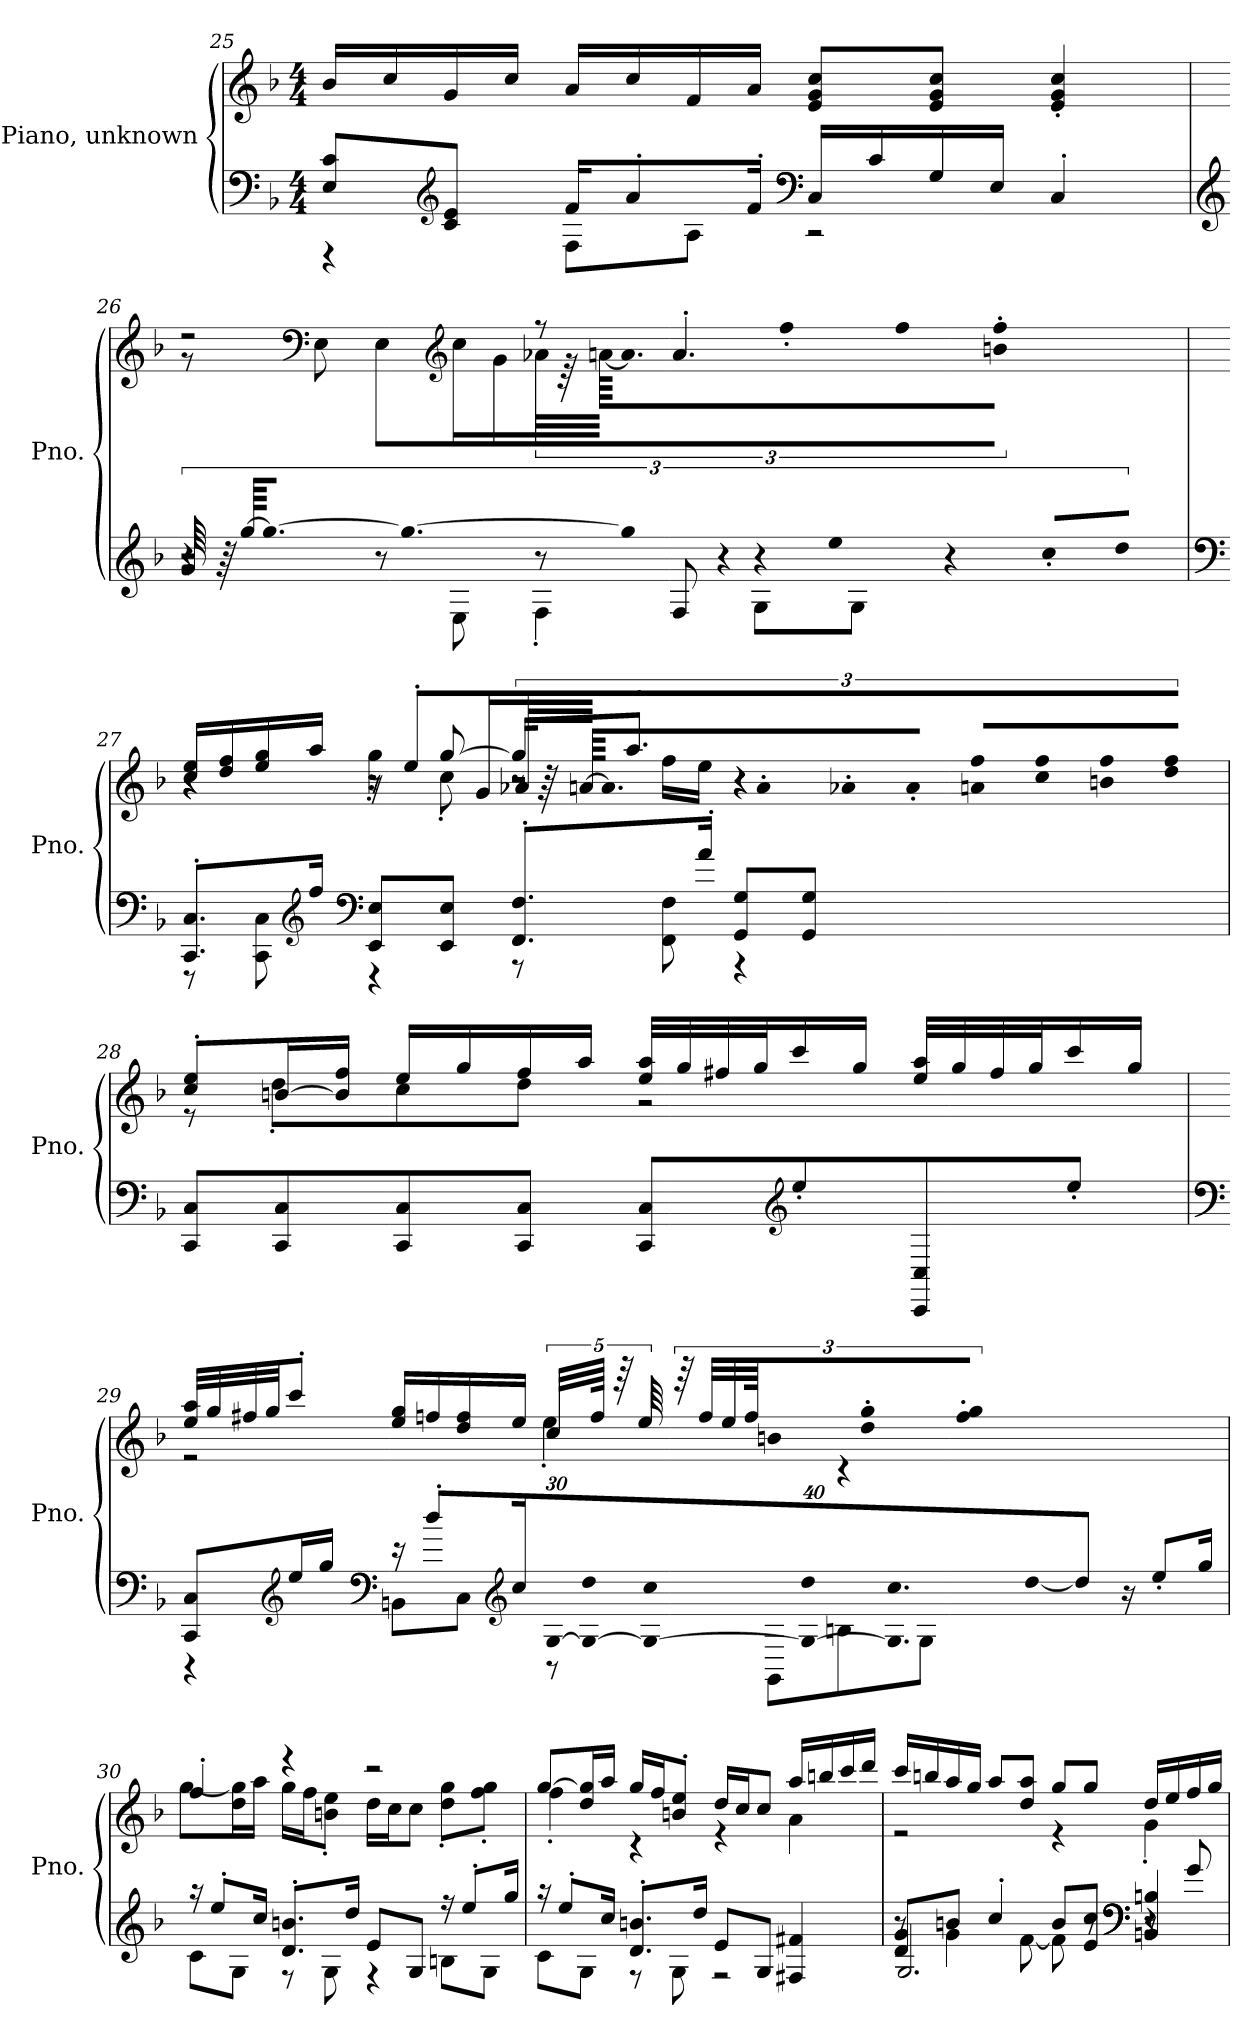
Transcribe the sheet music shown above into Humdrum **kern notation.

**kern	**kern
*part1	*part1
*staff2	*staff1
*I"Piano, unknown	*
*I'Pno.	*
*clefF4	*clefG2
*k[b-]	*k[b-]
*M4/4	*M4/4
=25	=25
*^	*
8E/ 8c/L	4r	16b-/LL
.	.	16cc/
*clefG2	*	*
8c/ 8e/J	.	16g/
.	.	16cc/JJ
16f/KL	8F\L	16a/LL
8a'/	.	16cc/
.	8A\J	16f/
16f'/Jk	.	16a/JJ
*clefF4	*	*
16C/LL	2r	8e/ 8g/ 8cc/L
16c/	.	.
16G/	.	8e/ 8g/ 8cc/J
16E/JJ	.	.
4C'/	.	4e/' 4g/' 4cc/'
*v	*v	*
!!LO:LB:g=z
=26	=26
*clefG2	*
*^	*^
*	*^	*	*
96g/	4r	2r	2r	8r
96r	.	.	.	.
[96gg/KKLL	.	.	.	.
16.gg/JJ_	.	.	.	.
*	*	*	*clefF4	*
4.gg/_	.	.	.	8E\
.	8r	.	.	8E\L
*	*	*	*clefG2	*
.	8E\	.	.	16cc\L
.	.	.	.	16g\
8gg/]	4F'\	8r	8r	96a-X\JJkk
.	.	.	.	96r
.	.	.	.	[96an\KKLL
.	.	.	.	16.a\J]
16r	.	8F/	4.a'/	8ff'\
16ee/	.	.	.	.
16r	8G\L	4r	.	8ff\
8cc'/L	.	.	.	.
.	8G\J	.	.	8bn\' 8ff\'J
16dd/Jk	.	.	.	.
*v	*v	*v	*	*
*	*v	*v
!!LO:LB:g=z
=27	=27
*clefF4	*
*^	*^
*	*	*	*^
*	*	*	*	*^
8.CC/' 8.C/'L	8r	4r	4r	16cc/ 16ee/LL	4r
.	.	.	.	16dd/ 16ff/	.
.	8CC\ 8C\	.	.	16ee/ 16gg/	.
*clefG2	*	*	*	*	*
16ff/Jk	.	.	.	16aa/JJ	.
*clefF4	*	*	*	*	*
8EE/ 8E/L	4r	8r	4gg'\	16r	8r
.	.	.	.	8ee'/L	.
8EE/ 8E/J	.	[8gg/	.	.	8cc'\
.	.	.	.	16g/L	.
8.FF/' 8.F/'L	8r	16gg/KL]	8r	96a-X/JJkk	2r
.	.	.	.	96r	.
.	.	.	.	[96an/KKLL	.
.	.	.	.	16.a/]	.
.	.	8.aa'/J	.	.	.
.	8FF\ 8F\	.	16ff\LL	32a'/K	.
.	.	.	.	16a-X'/	.
16a'/Jk	.	.	16ee\JJ	.	.
.	.	.	.	32a-'/JJk	.
8GG/ 8G/L	4r	4r	4r	16an/ 16ff/LL	.
.	.	.	.	16cc/ 16ff/	.
8GG/ 8G/J	.	.	.	16bn/ 16ff/	.
.	.	.	.	16dd/ 16ff/JJ	.
*v	*v	*	*	*	*
*	*	*v	*v	*v
!!LO:PB:g=z
=28	=28	=28
8CC/ 8C/L	8cc/' 8ee/'L	8r
8CC/ 8C/	[16bn/L	8dd'\L
.	16b/] 16ff/JJ	.
8CC/ 8C/	16ee/LL	8cc\
.	16gg/	.
8CC/ 8C/J	16ff/	8dd\J
.	16aa/JJ	.
8CC/ 8C/L	32ee/ 32aa/LLL	2r
.	32gg/	.
.	32ff#X/	.
.	32gg/J	.
*clefG2	*	*
8ee'/	16ccc/	.
.	16gg/JJ	.
8CC/ 8C/	32ee/ 32aa/LLL	.
.	32gg/	.
.	32ff#/	.
.	32gg/J	.
8ee'/J	16ccc/	.
.	16gg/JJ	.
!!LO:LB:g=z	!!
=29	=29	=29
*clefF4	*	*
*^	*	*
8CC/ 8C/L	4r	32ee/ 32aa/LLL	2r
.	.	32gg/	.
.	.	32ff#X/	.
.	.	32gg/JJ	.
*clefG2	*	*	*
16ee/L	.	8ccc'/J	.
16gg/JJ	.	.	.
*clefF4	*	*	*
16r	8BBn\L	16ee/ 16gg/LL	.
8dd'/L	.	16ffn/	.
.	8C\J	16dd/ 16ff/	.
*clefG2	*	*	*
16cc/L	.	16ee/JJ	.
*Xbrackettup	*	*	*
!LO:N:vis=64	!	!	!
[960%17G/KL	8r	40cc/LLL	4ee'\
!LO:N:vis=32	!	!	!
640%23G/_ 640%23dd/	.	.	.
.	.	80ff/JJJk	.
.	.	80r	.
.	.	80ee/	.
!LO:N:vis=64	!	!	!
960%17G/_ 960%17cc/L	.	.	.
.	.	96r	.
!LO:N:vis=64	!	!	!
960%17G/_ 960%17dd/	.	.	.
.	.	48ff/LLL	.
!LO:N:vis=64.	!	!	!
640%17G/] 640%17cc/	.	.	.
*	*	*Xbrackettup	*
.	.	48ee/	.
.	.	96ff/JJK	.
1920ryy	.	.	.
!LO:N:vis=256	!	!	!
[1920%17dd/JJJK	.	.	.
8dd/J]	8GG\L	8bn/	.
16r	8Bn\	8dd/' 8gg/'	4r
8ee'/L	.	.	.
.	8G\J	8ff/' 8gg/'J	.
16gg/Jk	.	.	.
!!LO:LB:g=z	!!
=30	=30	=30	=30
16r	8c\L	4ff'/	[8gg\L
8ee'/L	.	.	.
.	8G\J	.	16dd\ 16gg\]L
16cc/Jk	.	.	16aa\JJ
8.d/' 8.bn/'L	8r	4r	16gg\LL
.	.	.	16ff\J
.	8G\	.	8bn\' 8ee\'J
16dd/Jk	.	.	.
8e/L	4r	2r	16dd\LL
.	.	.	16cc\J
8G/J	.	.	8cc\J
16r	8Bn\L	.	8dd\' 8gg\'L
8ee'/L	.	.	.
.	8G\J	.	8ff\' 8gg\'J
16gg/Jk	.	.	.
=31	=31	=31	=31
16r	8c\L	[8gg/L	4ff'\
8ee'/L	.	.	.
.	8G\J	16dd/ 16gg/]L	.
16cc/Jk	.	16aa/JJ	.
8.d/' 8.bn/'L	8r	16gg/LL	4r
.	.	16ff/J	.
.	8G\	8bn/' 8ee/'J	.
16dd/Jk	.	.	.
8e/L	2r	16dd/LL	4r
.	.	16cc/J	.
8G/J	.	8cc/J	.
4F#X/ 4f#X/	.	16aa/LL	4a\
.	.	16bbn/	.
.	.	16ccc/	.
.	.	16ddd/JJ	.
!!LO:LB:g=z	!!
=32	=32	=32	=32
*	*^	*	*
8d/ 8g/L	8r	2.G/	16ccc/LL	2r
.	.	.	16bbn/	.
8bn/J	4g\	.	16aa/	.
.	.	.	16gg/JJ	.
4cc'/	.	.	8aa/L	.
.	[8f\	.	8dd/ 8aa/J	.
8b/L	8f\]	.	8gg/L	4r
8e/ 8cc/J	8r	.	8gg/J	.
*clefF4	*	*	*	*
8r	4r	4BBn/ 4Bn/	16dd/LL	4g'\
.	.	.	16ee/	.
8g/	.	.	16ff/	.
.	.	.	16gg/JJ	.
*v	*v	*v	*	*
*	*v	*v
=	=
*-	*-
